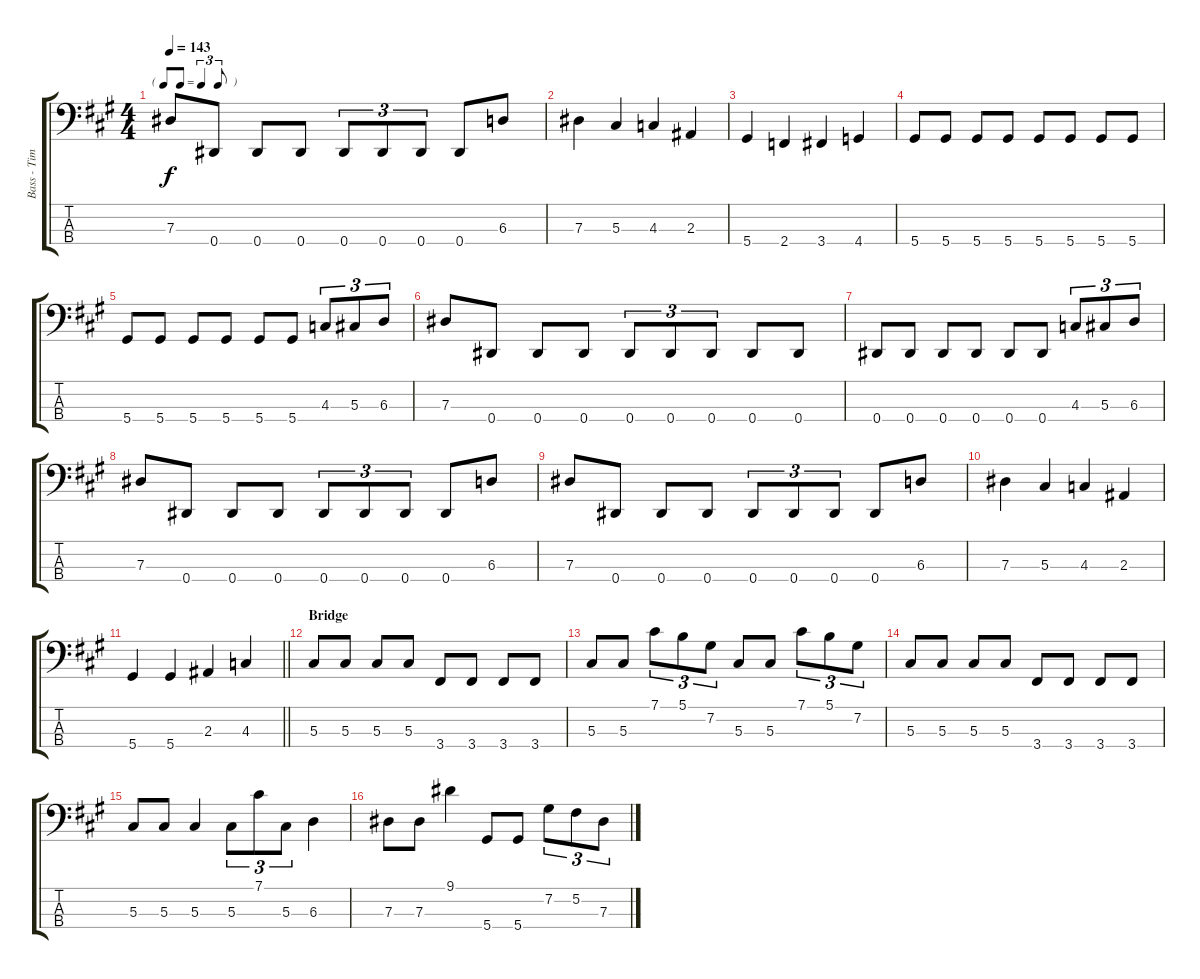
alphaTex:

\track ("Bass - Tim Gaines" "Bass - Tim") {instrument electricbassfinger}
\staff {score tabs}
\tuning (Gb2 Db2 Ab1 Eb1) {hide}
\ts (4 4)
\tf triplet8th
\tempo 143
\clef f4
\ks a
7.3.8{dy f} 0.4.8 0.4.8 0.4.8 0.4.8{tu (3 2)} 0.4.8{tu (3 2)} 0.4.8{tu (3 2)} 0.4.8 6.3.8 |
7.3.4 5.3.4 4.3.4 2.3.4 |
5.4.4 2.4.4 3.4.4 4.4.4 |
5.4.8 5.4.8 5.4.8 5.4.8 5.4.8 5.4.8 5.4.8 5.4.8 |
5.4.8 5.4.8 5.4.8 5.4.8 5.4.8 5.4.8 4.3.8{tu (3 2)} 5.3.8{tu (3 2)} 6.3.8{tu (3 2)} |
7.3.8 0.4.8 0.4.8 0.4.8 0.4.8{tu (3 2)} 0.4.8{tu (3 2)} 0.4.8{tu (3 2)} 0.4.8 0.4.8 |
0.4.8 0.4.8 0.4.8 0.4.8 0.4.8 0.4.8 4.3.8{tu (3 2)} 5.3.8{tu (3 2)} 6.3.8{tu (3 2)} |
7.3.8 0.4.8 0.4.8 0.4.8 0.4.8{tu (3 2)} 0.4.8{tu (3 2)} 0.4.8{tu (3 2)} 0.4.8 6.3.8 |
7.3.8 0.4.8 0.4.8 0.4.8 0.4.8{tu (3 2)} 0.4.8{tu (3 2)} 0.4.8{tu (3 2)} 0.4.8 6.3.8 |
7.3.4 5.3.4 4.3.4 2.3.4 |
\barLineRight lightlight
5.4.4 5.4.4 2.3.4 4.3.4 |
\section ("" "Bridge")
5.3.8 5.3.8 5.3.8 5.3.8 3.4.8 3.4.8 3.4.8 3.4.8 |
5.3.8 5.3.8 7.1.8{tu (3 2)} 5.1.8{tu (3 2)} 7.2.8{tu (3 2)} 5.3.8 5.3.8 7.1.8{tu (3 2)} 5.1.8{tu (3 2)} 7.2.8{tu (3 2)} |
5.3.8 5.3.8 5.3.8 5.3.8 3.4.8 3.4.8 3.4.8 3.4.8 |
5.3.8 5.3.8 5.3.4 5.3.8{tu (3 2)} 7.1.8{tu (3 2)} 5.3.8{tu (3 2)} 6.3.4 |
7.3.8 7.3.8 9.1.4 5.4.8 5.4.8 7.2.8{tu (3 2)} 5.2.8{tu (3 2)} 7.3.8{tu (3 2)}
